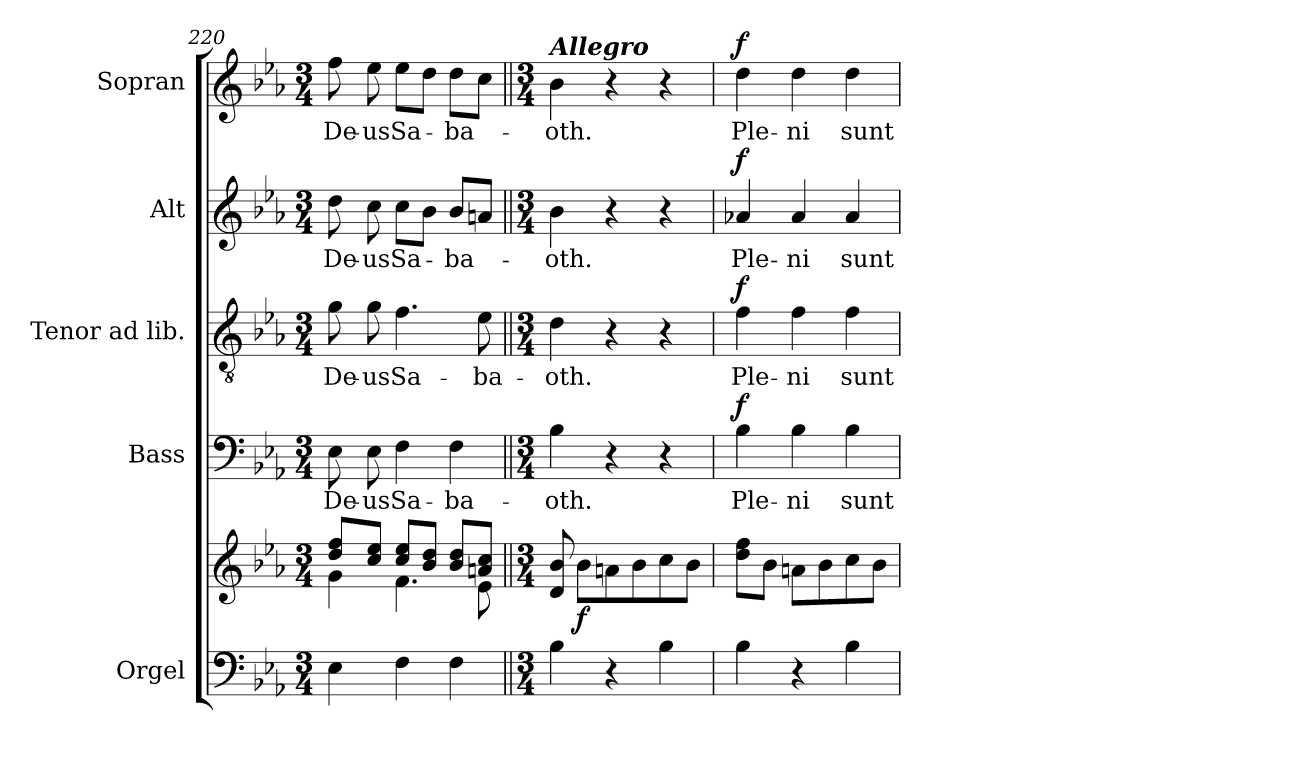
**kern	**kern	**dynam	**kern	**text	**dynam	**kern	**text	**dynam	**kern	**text	**dynam	**kern	**text	**dynam
*part5	*part5	*part5	*part4	*part4	*part4	*part3	*part3	*part3	*part2	*part2	*part2	*part1	*part1	*part1
*staff6	*staff5	*staff5/6	*staff4	*staff4	*staff4	*staff3	*staff3	*staff3	*staff2	*staff2	*staff2	*staff1	*staff1	*staff1
*I"Orgel	*	*	*I"Bass	*	*	*I"Tenor ad lib.	*	*	*I"Alt	*	*	*I"Sopran	*	*
*	*	*	*I'B.	*	*	*I'T.	*	*	*I'A.	*	*	*I'S.	*	*
*clefF4	*clefG2	*	*clefF4	*	*	*clefGv2	*	*	*clefG2	*	*	*clefG2	*	*
*k[b-e-a-]	*k[b-e-a-]	*	*k[b-e-a-]	*	*	*k[b-e-a-]	*	*	*k[b-e-a-]	*	*	*k[b-e-a-]	*	*
*E-:	*E-:	*	*E-:	*	*	*E-:	*	*	*E-:	*	*	*E-:	*	*
*M3/4	*M3/4	*	*M3/4	*	*	*M3/4	*	*	*M3/4	*	*	*M3/4	*	*
=220	=220	=220	=220	=220	=220	=220	=220	=220	=220	=220	=220	=220	=220	=220
*	*^	*	*	*	*	*	*	*	*	*	*	*	*	*
!	!	!	!	!	!LO:LY:b	!	!	!LO:LY:b	!	!	!LO:LY:b	!	!	!LO:LY:b	!
4E-\	8dd/ 8ff/L	4g\	.	8E-\	De-	.	8g\	De-	.	8dd\	De-	.	8ff\	De-	.
!	!	!	!	!	!LO:LY:b	!	!	!LO:LY:b	!	!	!LO:LY:b	!	!	!LO:LY:b	!
.	8cc/ 8ee-/J	.	.	8E-\	-us	.	8g\	-us	.	8cc\	-us	.	8ee-\	-us	.
!	!	!	!	!	!LO:LY:b	!	!	!LO:LY:b	!	!	!LO:LY:b	!	!	!LO:LY:b	!
4F\	8cc/ 8ee-/L	4.f\	.	4F\	Sa-	.	4.f\	Sa-	.	8cc\L	Sa-	.	8ee-\L	Sa-	.
.	8b-/ 8dd/J	.	.	.	.	.	.	.	.	8b-\J	.	.	8dd\J	.	.
!	!	!	!	!	!LO:LY:b	!	!	!	!	!	!LO:LY:b	!	!	!LO:LY:b	!
4F\	8b-/ 8dd/L	.	.	4F\	-ba-	.	.	.	.	8b-/L	-ba-	.	8dd\L	-ba-	.
!	!	!	!	!	!	!	!	!LO:LY:b	!	!	!	!	!	!	!
.	8an/ 8cc/J	8e-\	.	.	.	.	8e-\	-ba-	.	8an/J	.	.	8cc\J	.	.
*	*v	*v	*	*	*	*	*	*	*	*	*	*	*	*	*
=221||	=221||	=221||	=221||	=221||	=221||	=221||	=221||	=221||	=221||	=221||	=221||	=221||	=221||	=221||
*M3/4	*M3/4	*	*M3/4	*	*	*M3/4	*	*	*M3/4	*	*	*M3/4	*	*
*	*^	*	*	*	*	*	*	*	*	*	*	*	*	*
!	!	!	!	!	!	!	!	!	!	!	!	!	!LO:TX:a:Bi:t=Allegro	!	!
!	!	!	!	!	!LO:LY:b	!	!	!LO:LY:b	!	!	!LO:LY:b	!	!	!LO:LY:b	!
*	*v	*v	*	*	*	*	*	*	*	*	*	*	*	*	*
4B-\	8d/ 8b-/	.	4B-\	-oth.	.	4d\	-oth.	.	4b-\	-oth.	.	4b-\	-oth.	.
!	!	!LO:DY:b	!	!	!	!	!	!	!	!	!	!	!	!
.	8b-\L	f	.	.	.	.	.	.	.	.	.	.	.	.
4r	8an\	.	4r	.	.	4r	.	.	4r	.	.	4r	.	.
.	8b-\	.	.	.	.	.	.	.	.	.	.	.	.	.
4B-\	8cc\	.	4r	.	.	4r	.	.	4r	.	.	4r	.	.
.	8b-\J	.	.	.	.	.	.	.	.	.	.	.	.	.
=222	=222	=222	=222	=222	=222	=222	=222	=222	=222	=222	=222	=222	=222	=222
!	!	!	!	!LO:LY:b	!LO:DY:a	!	!LO:LY:b	!LO:DY:a	!	!LO:LY:b	!LO:DY:a	!	!LO:LY:b	!LO:DY:a
4B-\	8dd\ 8ff\L	.	4B-\	Ple-	f	4f\	Ple-	f	4a-X/	Ple-	f	4dd\	Ple-	f
.	8b-\J	.	.	.	.	.	.	.	.	.	.	.	.	.
!	!	!	!	!LO:LY:b	!	!	!LO:LY:b	!	!	!LO:LY:b	!	!	!LO:LY:b	!
4r	8an\L	.	4B-\	-ni	.	4f\	-ni	.	4a-/	-ni	.	4dd\	-ni	.
.	8b-\	.	.	.	.	.	.	.	.	.	.	.	.	.
!	!	!	!	!LO:LY:b	!	!	!LO:LY:b	!	!	!LO:LY:b	!	!	!LO:LY:b	!
4B-\	8cc\	.	4B-\	sunt	.	4f\	sunt	.	4a-/	sunt	.	4dd\	sunt	.
.	8b-\J	.	.	.	.	.	.	.	.	.	.	.	.	.
=	=	=	=	=	=	=	=	=	=	=	=	=	=	=
*-	*-	*-	*-	*-	*-	*-	*-	*-	*-	*-	*-	*-	*-	*-
